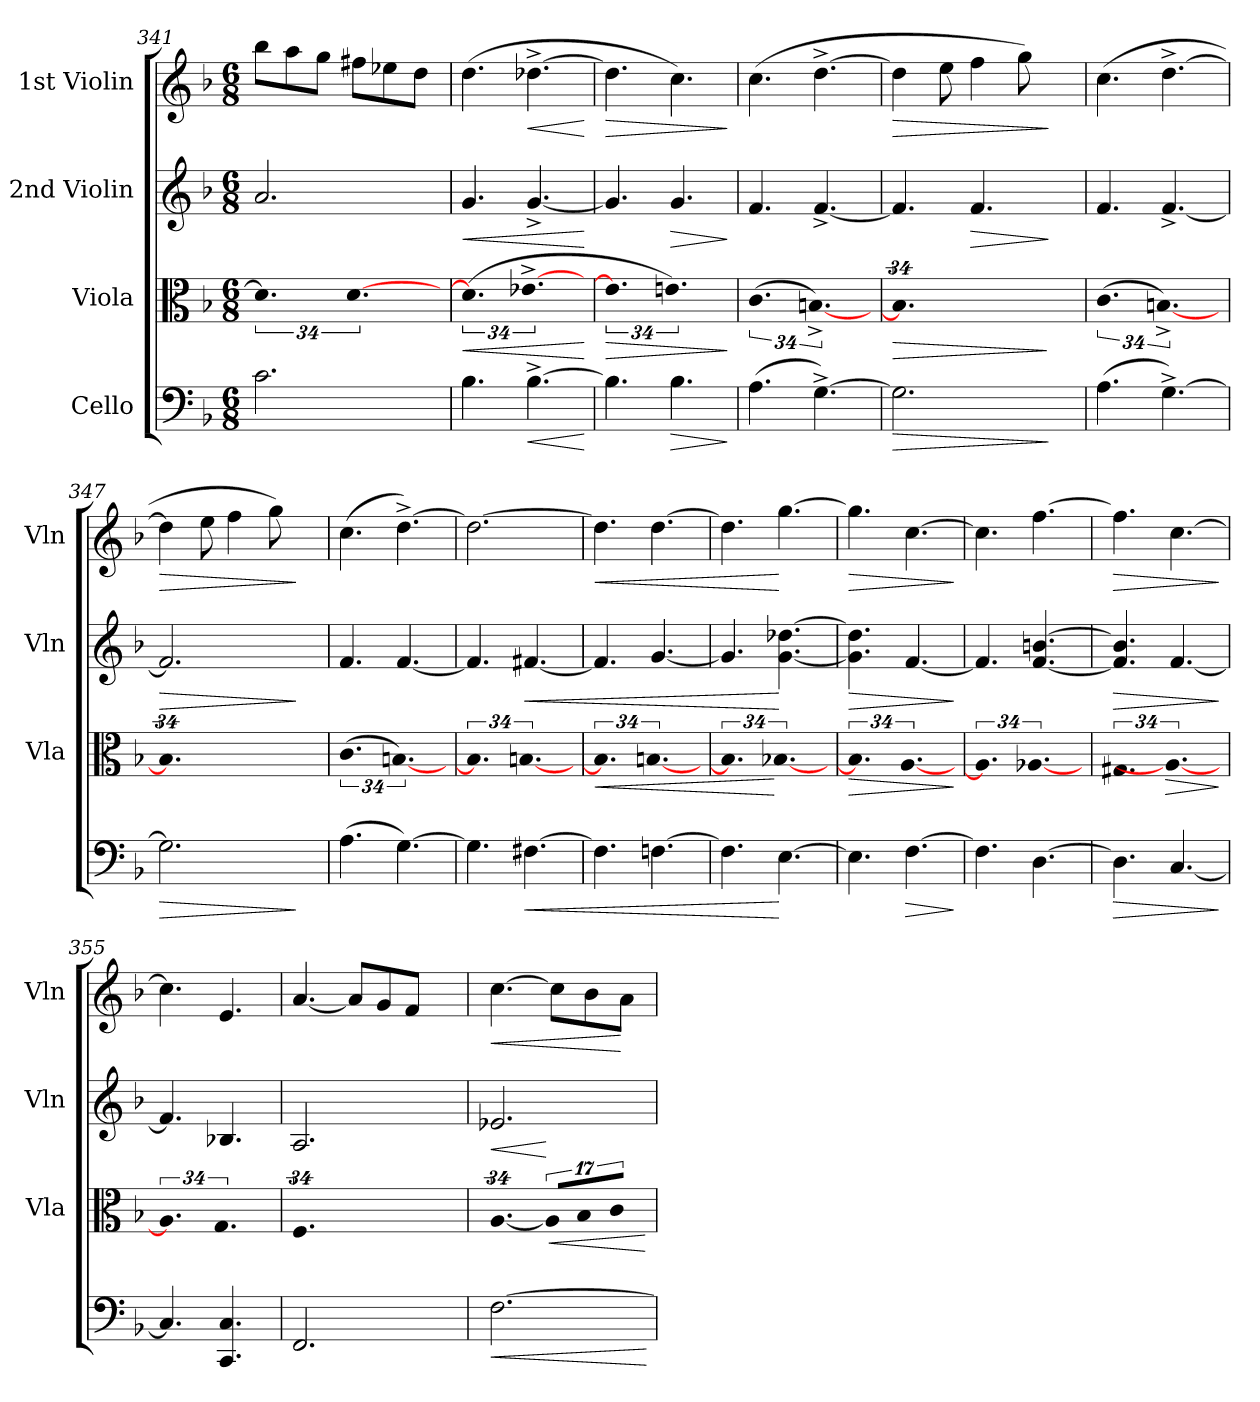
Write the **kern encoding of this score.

**kern	**dynam	**kern	**dynam	**kern	**dynam	**kern	**dynam
*part4	*part4	*part3	*part3	*part2	*part2	*part1	*part1
*staff4	*staff4	*staff3	*staff3	*staff2	*staff2	*staff1	*staff1
*I"Cello	*	*I"Viola	*	*I"2nd Violin	*	*I"1st Violin	*
*	*	*I'Vla	*	*I'Vln	*	*I'Vln	*
*clefF4	*	*clefC3	*	*clefG2	*	*clefG2	*
*k[b-]	*	*k[b-]	*	*k[b-]	*	*k[b-]	*
*F:	*	*F:	*	*F:	*	*F:	*
*M6/8	*	*M6/8	*	*M6/8	*	*M6/8	*
=341	=341	=341	=341	=341	=341	=341	=341
!	!	!LO:N:vis=4.	!	!	!	!	!
2.c\	.	68%25d\]	.	2.a/	.	8bb-\L	.
.	.	.	.	.	.	8aa\	.
.	.	.	.	.	.	8gg\J	.
!	!	!LO:N:vis=4.	!	!	!	!	!
.	.	[68%25d\	.	.	.	.	.
.	.	.	.	.	.	8ff#X\L	.
.	.	.	.	.	.	8ee-X\	.
.	.	.	.	.	.	8dd\J	.
.	.	68ryy	.	.	.	.	.
=342	=342	=342	=342	=342	=342	=342	=342
!	!	!LO:N:vis=4.	!LO:HP:b	!	!LO:HP:b	!	!
4.B-\	.	(68%25d\]	<	4.g/	<	(4.dd\	.
!	!	!LO:N:vis=4.	!	!	!	!	!
.	.	[68%25e-X^\	.	.	.	.	.
!	!LO:HP:b	!	!	!	!	!	!LO:HP:b
[4.B-^\	<	.	.	[4.g^/	.	[4.dd-X^\	<
.	.	68ryy	[	.	.	.	.
.	[	.	.	.	[	.	[
=343	=343	=343	=343	=343	=343	=343	=343
!	!	!LO:N:vis=4.	!LO:HP:b	!	!	!	!LO:HP:b
4.B-\]	.	68%25e-\]	>	4.g/]	.	4.dd-\]	>
!	!	!LO:N:vis=4.	!	!	!	!	!
.	.	68%25en\)	.	.	.	.	.
!	!LO:HP:b	!	!	!	!LO:HP:b	!	!
4.B-\	>	.	.	4.g/	>	4.cc\)	.
.	.	68ryy	]	.	.	.	.
.	]	.	.	.	]	.	]
=344	=344	=344	=344	=344	=344	=344	=344
!	!	!LO:N:vis=4.	!	!	!	!	!
(4.A\	.	(68%25c\	.	4.f/	.	(4.cc\	.
!	!	!LO:N:vis=4.	!	!	!	!	!
.	.	[68%25Bn^/)	.	.	.	.	.
[4.G^\)	.	.	.	[4.f^/	.	[4.dd^\	.
.	.	68ryy	.	.	.	.	.
=345	=345	=345	=345	=345	=345	=345	=345
!	!LO:HP:b	!LO:N:vis=2.	!LO:HP:b	!	!	!	!LO:HP:b
2.G\]	>	34%25B/]	>	4.f/]	.	4dd\]	>
.	.	.	.	.	.	8ee\	.
!	!	!	!	!	!LO:HP:b	!	!
.	.	.	.	4.f/	>	4ff\	.
.	.	.	.	.	.	8gg\)	.
.	.	68ryy	]	.	.	.	.
.	]	.	.	.	]	.	]
=346	=346	=346	=346	=346	=346	=346	=346
!	!	!LO:N:vis=4.	!	!	!	!	!
(4.A\	.	(68%25c\	.	4.f/	.	(4.cc\	.
!	!	!LO:N:vis=4.	!	!	!	!	!
.	.	[68%25Bn^/)	.	.	.	.	.
[4.G^\)	.	.	.	[4.f^/	.	[4.dd^\	.
.	.	68ryy	.	.	.	.	.
=347	=347	=347	=347	=347	=347	=347	=347
!	!LO:HP:b	!LO:N:vis=2.	!	!	!LO:HP:b	!	!LO:HP:b
2.G\]	>	34%25B/]	.	2.f/]	>	4dd\]	>
.	.	.	.	.	.	8ee\	.
.	.	.	.	.	.	4ff\	.
.	.	.	.	.	.	8gg\)	.
.	.	68ryy	.	.	.	.	.
.	]	.	.	.	]	.	]
=348	=348	=348	=348	=348	=348	=348	=348
!	!	!LO:N:vis=4.	!	!	!	!	!
(4.A\	.	(68%25c\	.	4.f/	.	(4.cc\	.
!	!	!LO:N:vis=4.	!	!	!	!	!
.	.	[68%25Bn/)	.	.	.	.	.
[4.G\)	.	.	.	[4.f/	.	[4.dd^\)	.
.	.	68ryy	.	.	.	.	.
!!LO:LB:g=z
=349	=349	=349	=349	=349	=349	=349	=349
!	!	!LO:N:vis=4.	!	!	!	!	!
4.G\]	.	68%25B/]	.	4.f/]	.	2.dd\_	.
!	!	!LO:N:vis=4.	!	!	!	!	!
.	.	[68%25Bn/	.	.	.	.	.
!	!LO:HP:b	!	!	!	!LO:HP:b	!	!
[4.F#X\	<	.	.	[4.f#X/	<	.	.
.	.	68ryy	.	.	.	.	.
=350	=350	=350	=350	=350	=350	=350	=350
!	!	!LO:N:vis=4.	!LO:HP:b	!	!	!	!LO:HP:b
4.F#\]	.	68%25B/]	<	4.f#/]	.	4.dd\]	<
!	!	!LO:N:vis=4.	!	!	!	!	!
.	.	[68%25Bn/	.	.	.	.	.
[4.Fn\	.	.	.	[4.g/	.	[4.dd\	.
.	.	68ryy	.	.	.	.	.
=351	=351	=351	=351	=351	=351	=351	=351
!	!	!LO:N:vis=4.	!	!	!	!	!
4.F\]	.	68%25B/]	.	4.g/]	.	4.dd\]	.
!	!	!LO:N:vis=4.	!	!	!	!	!
.	.	[68%25B-X/	[	.	.	.	.
[4.E\	[	.	.	[4.g\ [4.dd-X\	[	[4.gg\	[
.	.	68ryy	.	.	.	.	.
=352	=352	=352	=352	=352	=352	=352	=352
!	!	!LO:N:vis=4.	!LO:HP:b	!	!LO:HP:b	!	!LO:HP:b
4.E\]	.	68%25B-/]	>	4.g]\ 4.dd-]\	>	4.gg\]	>
!	!	!LO:N:vis=4.	!	!	!	!	!
.	.	[68%25A/	.	.	.	.	.
!	!LO:HP:b	!	!	!	!	!	!
[4.F\	>	.	.	[4.f/	.	[4.cc\	.
.	.	68ryy	]	.	.	.	.
.	]	.	.	.	]	.	]
=353	=353	=353	=353	=353	=353	=353	=353
!	!	!LO:N:vis=4.	!	!	!	!	!
4.F\]	.	68%25A/]	.	4.f/]	.	4.cc\]	.
!	!	!LO:N:vis=4.	!	!	!	!	!
.	.	[68%25A-X/	.	.	.	.	.
[4.D\	.	.	.	[4.f/ [4.bn/	.	[4.ff\	.
.	.	68ryy	.	.	.	.	.
=354	=354	=354	=354	=354	=354	=354	=354
!	!LO:HP:b	!LO:N:vis=4.	!	!	!LO:HP:b	!	!LO:HP:b
4.D\]	>	68%25G#X/	.	4.f]/ 4.b]/	>	4.ff\]	>
!	!	!LO:N:vis=4.	!LO:HP:b	!	!	!	!
.	.	68%25A/_	>	.	.	.	.
[4.C/	.	.	.	[4.f/	.	[4.cc\	.
.	.	68ryy	]	.	.	.	.
.	]	.	.	.	]	.	]
=355	=355	=355	=355	=355	=355	=355	=355
!	!	!LO:N:vis=4.	!	!	!	!	!
4.C/]	.	68%25A/]	.	4.f/]	.	4.cc\]	.
!	!	!LO:N:vis=4.	!	!	!	!	!
.	.	68%25G/	.	.	.	.	.
4.CC/ 4.C/	.	.	.	4.B-X/	.	4.e/	.
.	.	68ryy	.	.	.	.	.
=356	=356	=356	=356	=356	=356	=356	=356
!	!	!LO:N:vis=2.	!	!	!	!	!
2.FF/	.	34%25F/	.	2.A/	.	[4.a/	.
.	.	.	.	.	.	8a/L]	.
.	.	.	.	.	.	8g/	.
.	.	.	.	.	.	8f/J	.
.	.	68ryy	.	.	.	.	.
=357	=357	=357	=357	=357	=357	=357	=357
!	!LO:HP:b	!LO:N:vis=4.	!LO:HP:a	!	!	!	!LO:HP:b
[2.F\	<	[68%25A/	<	2.e-X/	.	[4.cc\	<
!	!	!LO:N:vis=8	!LO:HP:n=1:b	!	!	!	!
.	.	17%2A/L]	[ <	.	.	.	.
.	.	.	.	.	.	8cc\L]	.
!	!	!LO:N:vis=8	!	!	!	!	!
.	.	17%2B-/	.	.	.	.	.
.	.	.	.	.	.	8b-\	.
!	!	!LO:N:vis=8	!	!	!	!	!
.	.	17%2c/J	.	.	.	.	.
.	.	.	.	.	.	8a\J	[
.	.	34ryy	[	.	.	.	.
.	[	.	.	.	.	.	.
=	=	=	=	=	=	=	=
*-	*-	*-	*-	*-	*-	*-	*-
